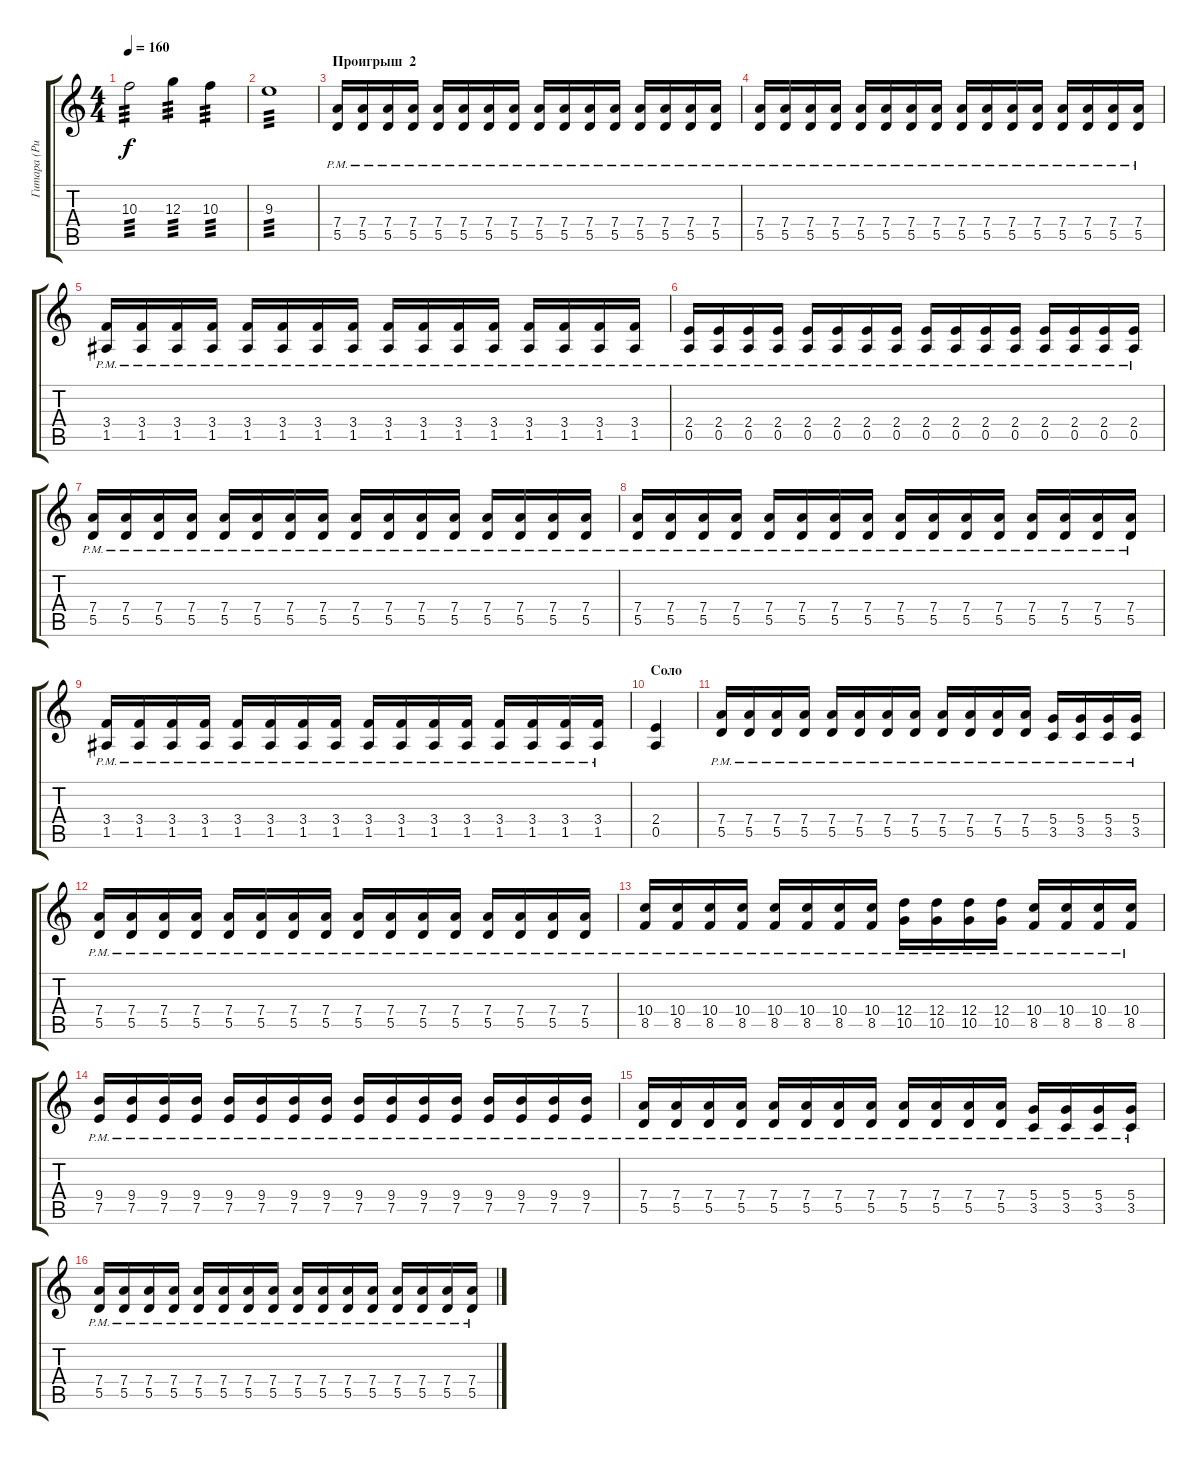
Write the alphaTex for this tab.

\track ("Гитара (Ритм)" "Гитара (Ри") {instrument distortionguitar}
\staff {score tabs}
\tuning (E4 B3 G3 D3 A2 E2) {hide}
\ts (4 4)
\tempo 160
\clef g2
\ks c
10.3.2{tp 3 dy f} 12.3.4{tp 3} 10.3.4{tp 3} |
9.3.1{tp 3} |
\section ("" "Проигрыш  2")
(7.4{pm} 5.5{pm}).16 (7.4{pm} 5.5{pm}).16 (7.4{pm} 5.5{pm}).16 (7.4{pm} 5.5{pm}).16 (7.4{pm} 5.5{pm}).16 (7.4{pm} 5.5{pm}).16 (7.4{pm} 5.5{pm}).16 (7.4{pm} 5.5{pm}).16 (7.4{pm} 5.5{pm}).16 (7.4{pm} 5.5{pm}).16 (7.4{pm} 5.5{pm}).16 (7.4{pm} 5.5{pm}).16 (7.4{pm} 5.5{pm}).16 (7.4{pm} 5.5{pm}).16 (7.4{pm} 5.5{pm}).16 (7.4{pm} 5.5{pm}).16 |
(7.4{pm} 5.5{pm}).16 (7.4{pm} 5.5{pm}).16 (7.4{pm} 5.5{pm}).16 (7.4{pm} 5.5{pm}).16 (7.4{pm} 5.5{pm}).16 (7.4{pm} 5.5{pm}).16 (7.4{pm} 5.5{pm}).16 (7.4{pm} 5.5{pm}).16 (7.4{pm} 5.5{pm}).16 (7.4{pm} 5.5{pm}).16 (7.4{pm} 5.5{pm}).16 (7.4{pm} 5.5{pm}).16 (7.4{pm} 5.5{pm}).16 (7.4{pm} 5.5{pm}).16 (7.4{pm} 5.5{pm}).16 (7.4{pm} 5.5{pm}).16 |
(3.4{pm} 1.5{pm}).16 (3.4{pm} 1.5{pm}).16 (3.4{pm} 1.5{pm}).16 (3.4{pm} 1.5{pm}).16 (3.4{pm} 1.5{pm}).16 (3.4{pm} 1.5{pm}).16 (3.4{pm} 1.5{pm}).16 (3.4{pm} 1.5{pm}).16 (3.4{pm} 1.5{pm}).16 (3.4{pm} 1.5{pm}).16 (3.4{pm} 1.5{pm}).16 (3.4{pm} 1.5{pm}).16 (3.4{pm} 1.5{pm}).16 (3.4{pm} 1.5{pm}).16 (3.4{pm} 1.5{pm}).16 (3.4{pm} 1.5{pm}).16 |
(2.4{pm} 0.5{pm}).16 (2.4{pm} 0.5{pm}).16 (2.4{pm} 0.5{pm}).16 (2.4{pm} 0.5{pm}).16 (2.4{pm} 0.5{pm}).16 (2.4{pm} 0.5{pm}).16 (2.4{pm} 0.5{pm}).16 (2.4{pm} 0.5{pm}).16 (2.4{pm} 0.5{pm}).16 (2.4{pm} 0.5{pm}).16 (2.4{pm} 0.5{pm}).16 (2.4{pm} 0.5{pm}).16 (2.4{pm} 0.5{pm}).16 (2.4{pm} 0.5{pm}).16 (2.4{pm} 0.5{pm}).16 (2.4{pm} 0.5{pm}).16 |
(7.4{pm} 5.5{pm}).16 (7.4{pm} 5.5{pm}).16 (7.4{pm} 5.5{pm}).16 (7.4{pm} 5.5{pm}).16 (7.4{pm} 5.5{pm}).16 (7.4{pm} 5.5{pm}).16 (7.4{pm} 5.5{pm}).16 (7.4{pm} 5.5{pm}).16 (7.4{pm} 5.5{pm}).16 (7.4{pm} 5.5{pm}).16 (7.4{pm} 5.5{pm}).16 (7.4{pm} 5.5{pm}).16 (7.4{pm} 5.5{pm}).16 (7.4{pm} 5.5{pm}).16 (7.4{pm} 5.5{pm}).16 (7.4{pm} 5.5{pm}).16 |
(7.4{pm} 5.5{pm}).16 (7.4{pm} 5.5{pm}).16 (7.4{pm} 5.5{pm}).16 (7.4{pm} 5.5{pm}).16 (7.4{pm} 5.5{pm}).16 (7.4{pm} 5.5{pm}).16 (7.4{pm} 5.5{pm}).16 (7.4{pm} 5.5{pm}).16 (7.4{pm} 5.5{pm}).16 (7.4{pm} 5.5{pm}).16 (7.4{pm} 5.5{pm}).16 (7.4{pm} 5.5{pm}).16 (7.4{pm} 5.5{pm}).16 (7.4{pm} 5.5{pm}).16 (7.4{pm} 5.5{pm}).16 (7.4{pm} 5.5{pm}).16 |
(3.4{pm} 1.5{pm}).16 (3.4{pm} 1.5{pm}).16 (3.4{pm} 1.5{pm}).16 (3.4{pm} 1.5{pm}).16 (3.4{pm} 1.5{pm}).16 (3.4{pm} 1.5{pm}).16 (3.4{pm} 1.5{pm}).16 (3.4{pm} 1.5{pm}).16 (3.4{pm} 1.5{pm}).16 (3.4{pm} 1.5{pm}).16 (3.4{pm} 1.5{pm}).16 (3.4{pm} 1.5{pm}).16 (3.4{pm} 1.5{pm}).16 (3.4{pm} 1.5{pm}).16 (3.4{pm} 1.5{pm}).16 (3.4{pm} 1.5{pm}).16 |
\section ("" "Соло")
(2.4 0.5).4 |
(7.4{pm} 5.5{pm}).16 (7.4{pm} 5.5{pm}).16 (7.4{pm} 5.5{pm}).16 (7.4{pm} 5.5{pm}).16 (7.4{pm} 5.5{pm}).16 (7.4{pm} 5.5{pm}).16 (7.4{pm} 5.5{pm}).16 (7.4{pm} 5.5{pm}).16 (7.4{pm} 5.5{pm}).16 (7.4{pm} 5.5{pm}).16 (7.4{pm} 5.5{pm}).16 (7.4{pm} 5.5{pm}).16 (5.4{pm} 3.5{pm}).16 (5.4{pm} 3.5{pm}).16 (5.4{pm} 3.5{pm}).16 (5.4{pm} 3.5).16 |
(7.4{pm} 5.5{pm}).16 (7.4{pm} 5.5{pm}).16 (7.4{pm} 5.5{pm}).16 (7.4{pm} 5.5{pm}).16 (7.4{pm} 5.5{pm}).16 (7.4{pm} 5.5{pm}).16 (7.4{pm} 5.5{pm}).16 (7.4{pm} 5.5{pm}).16 (7.4{pm} 5.5{pm}).16 (7.4{pm} 5.5{pm}).16 (7.4{pm} 5.5{pm}).16 (7.4{pm} 5.5{pm}).16 (7.4{pm} 5.5{pm}).16 (7.4{pm} 5.5{pm}).16 (7.4{pm} 5.5{pm}).16 (7.4{pm} 5.5).16 |
(10.4{pm} 8.5{pm}).16 (10.4{pm} 8.5{pm}).16 (10.4{pm} 8.5{pm}).16 (10.4{pm} 8.5{pm}).16 (10.4{pm} 8.5{pm}).16 (10.4{pm} 8.5{pm}).16 (10.4{pm} 8.5{pm}).16 (10.4{pm} 8.5{pm}).16 (12.4{pm} 10.5{pm}).16 (12.4{pm} 10.5{pm}).16 (12.4{pm} 10.5{pm}).16 (12.4{pm} 10.5{pm}).16 (10.4{pm} 8.5{pm}).16 (10.4{pm} 8.5{pm}).16 (10.4{pm} 8.5{pm}).16 (10.4{pm} 8.5).16 |
(9.4{pm} 7.5{pm}).16 (9.4{pm} 7.5{pm}).16 (9.4{pm} 7.5{pm}).16 (9.4{pm} 7.5{pm}).16 (9.4{pm} 7.5{pm}).16 (9.4{pm} 7.5{pm}).16 (9.4{pm} 7.5{pm}).16 (9.4{pm} 7.5{pm}).16 (9.4{pm} 7.5{pm}).16 (9.4{pm} 7.5{pm}).16 (9.4{pm} 7.5{pm}).16 (9.4{pm} 7.5{pm}).16 (9.4{pm} 7.5{pm}).16 (9.4{pm} 7.5{pm}).16 (9.4{pm} 7.5{pm}).16 (9.4{pm} 7.5).16 |
(7.4{pm} 5.5{pm}).16 (7.4{pm} 5.5{pm}).16 (7.4{pm} 5.5{pm}).16 (7.4{pm} 5.5{pm}).16 (7.4{pm} 5.5{pm}).16 (7.4{pm} 5.5{pm}).16 (7.4{pm} 5.5{pm}).16 (7.4{pm} 5.5{pm}).16 (7.4{pm} 5.5{pm}).16 (7.4{pm} 5.5{pm}).16 (7.4{pm} 5.5{pm}).16 (7.4{pm} 5.5{pm}).16 (5.4{pm} 3.5{pm}).16 (5.4{pm} 3.5{pm}).16 (5.4{pm} 3.5{pm}).16 (5.4{pm} 3.5).16 |
(7.4{pm} 5.5{pm}).16 (7.4{pm} 5.5{pm}).16 (7.4{pm} 5.5{pm}).16 (7.4{pm} 5.5{pm}).16 (7.4{pm} 5.5{pm}).16 (7.4{pm} 5.5{pm}).16 (7.4{pm} 5.5{pm}).16 (7.4{pm} 5.5{pm}).16 (7.4{pm} 5.5{pm}).16 (7.4{pm} 5.5{pm}).16 (7.4{pm} 5.5{pm}).16 (7.4{pm} 5.5{pm}).16 (7.4{pm} 5.5{pm}).16 (7.4{pm} 5.5{pm}).16 (7.4{pm} 5.5{pm}).16 (7.4{pm} 5.5).16
